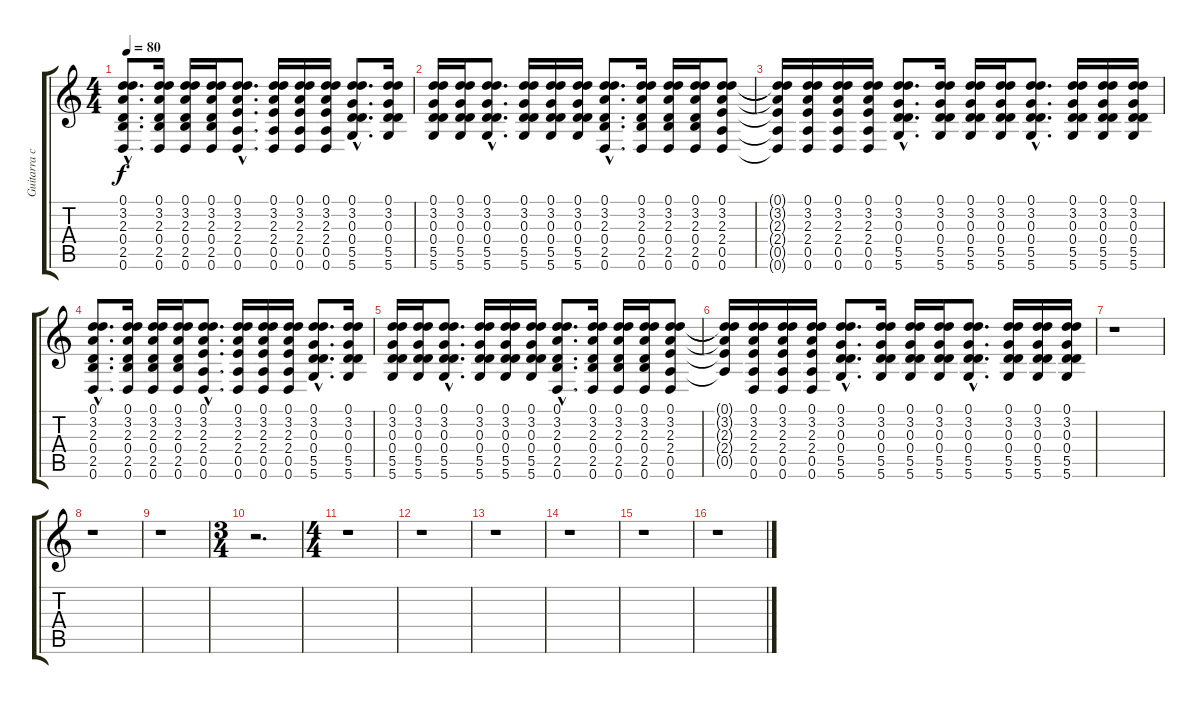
\track ("Guitarra coro" "Guitarra c") {instrument overdrivenguitar}
\staff {score tabs}
\tuning (D4 B3 G3 D3 A2 D2) {hide}
\ts (4 4)
\tempo 80
\clef g2
\ks c
(0.1{hac} 3.2{hac} 2.3{hac} 0.4{hac} 2.5{hac} 0.6{hac}).8{d dy f} (0.1 3.2 2.3 0.4 2.5 0.6).16 (0.1 3.2 2.3 0.4 2.5 0.6).16 (0.1 3.2 2.3 0.4 2.5 0.6).16 (0.1{hac} 3.2{hac} 2.3{hac} 2.4{hac} 0.5{hac} 0.6{hac}).8{d} (0.1 3.2 2.3 2.4 0.5 0.6).16 (0.1 3.2 2.3 2.4 0.5 0.6).16 (0.1 3.2 2.3 2.4 0.5 0.6).16 (0.1{hac} 3.2{hac} 0.3{hac} 0.4{hac} 5.5{hac} 5.6{hac}).8{d} (0.1 3.2 0.3 0.4 5.5 5.6).16 |
(0.1 3.2 0.3 0.4 5.5 5.6).16 (0.1 3.2 0.3 0.4 5.5 5.6).16 (0.1{hac} 3.2{hac} 0.3{hac} 0.4{hac} 5.5{hac} 5.6{hac}).8{d} (0.1 3.2 0.3 0.4 5.5 5.6).16 (0.1 3.2 0.3 0.4 5.5 5.6).16 (0.1 3.2 0.3 0.4 5.5 5.6).16 (0.1{hac} 3.2{hac} 2.3{hac} 0.4{hac} 2.5{hac} 0.6{hac}).8{d} (0.1 3.2 2.3 0.4 2.5 0.6).16 (0.1 3.2 2.3 0.4 2.5 0.6).16 (0.1 3.2 2.3 0.4 2.5 0.6).16 (0.1 3.2 2.3 2.4 0.5 0.6).8 |
(0.1{t} 3.2{t} 2.3{t} 2.4{t} 0.5{t} 0.6{t}).16 (0.1 3.2 2.3 2.4 0.5 0.6).16 (0.1 3.2 2.3 2.4 0.5 0.6).16 (0.1 3.2 2.3 2.4 0.5 0.6).16 (0.1{hac} 3.2{hac} 0.3{hac} 0.4{hac} 5.5{hac} 5.6{hac}).8{d} (0.1 3.2 0.3 0.4 5.5 5.6).16 (0.1 3.2 0.3 0.4 5.5 5.6).16 (0.1 3.2 0.3 0.4 5.5 5.6).16 (0.1{hac} 3.2{hac} 0.3{hac} 0.4{hac} 5.5{hac} 5.6{hac}).8{d} (0.1 3.2 0.3 0.4 5.5 5.6).16 (0.1 3.2 0.3 0.4 5.5 5.6).16 (0.1 3.2 0.3 0.4 5.5 5.6).16 |
(0.1{hac} 3.2{hac} 2.3{hac} 0.4{hac} 2.5{hac} 0.6{hac}).8{d} (0.1 3.2 2.3 0.4 2.5 0.6).16 (0.1 3.2 2.3 0.4 2.5 0.6).16 (0.1 3.2 2.3 0.4 2.5 0.6).16 (0.1{hac} 3.2{hac} 2.3{hac} 2.4{hac} 0.5{hac} 0.6{hac}).8{d} (0.1 3.2 2.3 2.4 0.5 0.6).16 (0.1 3.2 2.3 2.4 0.5 0.6).16 (0.1 3.2 2.3 2.4 0.5 0.6).16 (0.1{hac} 3.2{hac} 0.3{hac} 0.4{hac} 5.5{hac} 5.6{hac}).8{d} (0.1 3.2 0.3 0.4 5.5 5.6).16 |
(0.1 3.2 0.3 0.4 5.5 5.6).16 (0.1 3.2 0.3 0.4 5.5 5.6).16 (0.1{hac} 3.2{hac} 0.3{hac} 0.4{hac} 5.5{hac} 5.6{hac}).8{d} (0.1 3.2 0.3 0.4 5.5 5.6).16 (0.1 3.2 0.3 0.4 5.5 5.6).16 (0.1 3.2 0.3 0.4 5.5 5.6).16 (0.1{hac} 3.2{hac} 2.3{hac} 0.4{hac} 2.5{hac} 0.6{hac}).8{d} (0.1 3.2 2.3 0.4 2.5 0.6).16 (0.1 3.2 2.3 0.4 2.5 0.6).16 (0.1 3.2 2.3 0.4 2.5 0.6).16 (0.1 3.2 2.3 2.4 0.5 0.6).8 |
(0.1{t} 3.2{t} 2.3{t} 2.4{t} 0.5{t}).16 (0.1 3.2 2.3 2.4 0.5 0.6).16 (0.1 3.2 2.3 2.4 0.5 0.6).16 (0.1 3.2 2.3 2.4 0.5 0.6).16 (0.1{hac} 3.2{hac} 0.3{hac} 0.4{hac} 5.5{hac} 5.6{hac}).8{d} (0.1 3.2 0.3 0.4 5.5 5.6).16 (0.1 3.2 0.3 0.4 5.5 5.6).16 (0.1 3.2 0.3 0.4 5.5 5.6).16 (0.1{hac} 3.2{hac} 0.3{hac} 0.4{hac} 5.5{hac} 5.6{hac}).8{d} (0.1 3.2 0.3 0.4 5.5 5.6).16 (0.1 3.2 0.3 0.4 5.5 5.6).16 (0.1 3.2 0.3 0.4 5.5 5.6).16 |
r.1 |
r.1 |
r.1 |
\ts (3 4)
r.2{d} |
\ts (4 4)
r.1 |
r.1 |
r.1 |
r.1 |
r.1 |
r.1
